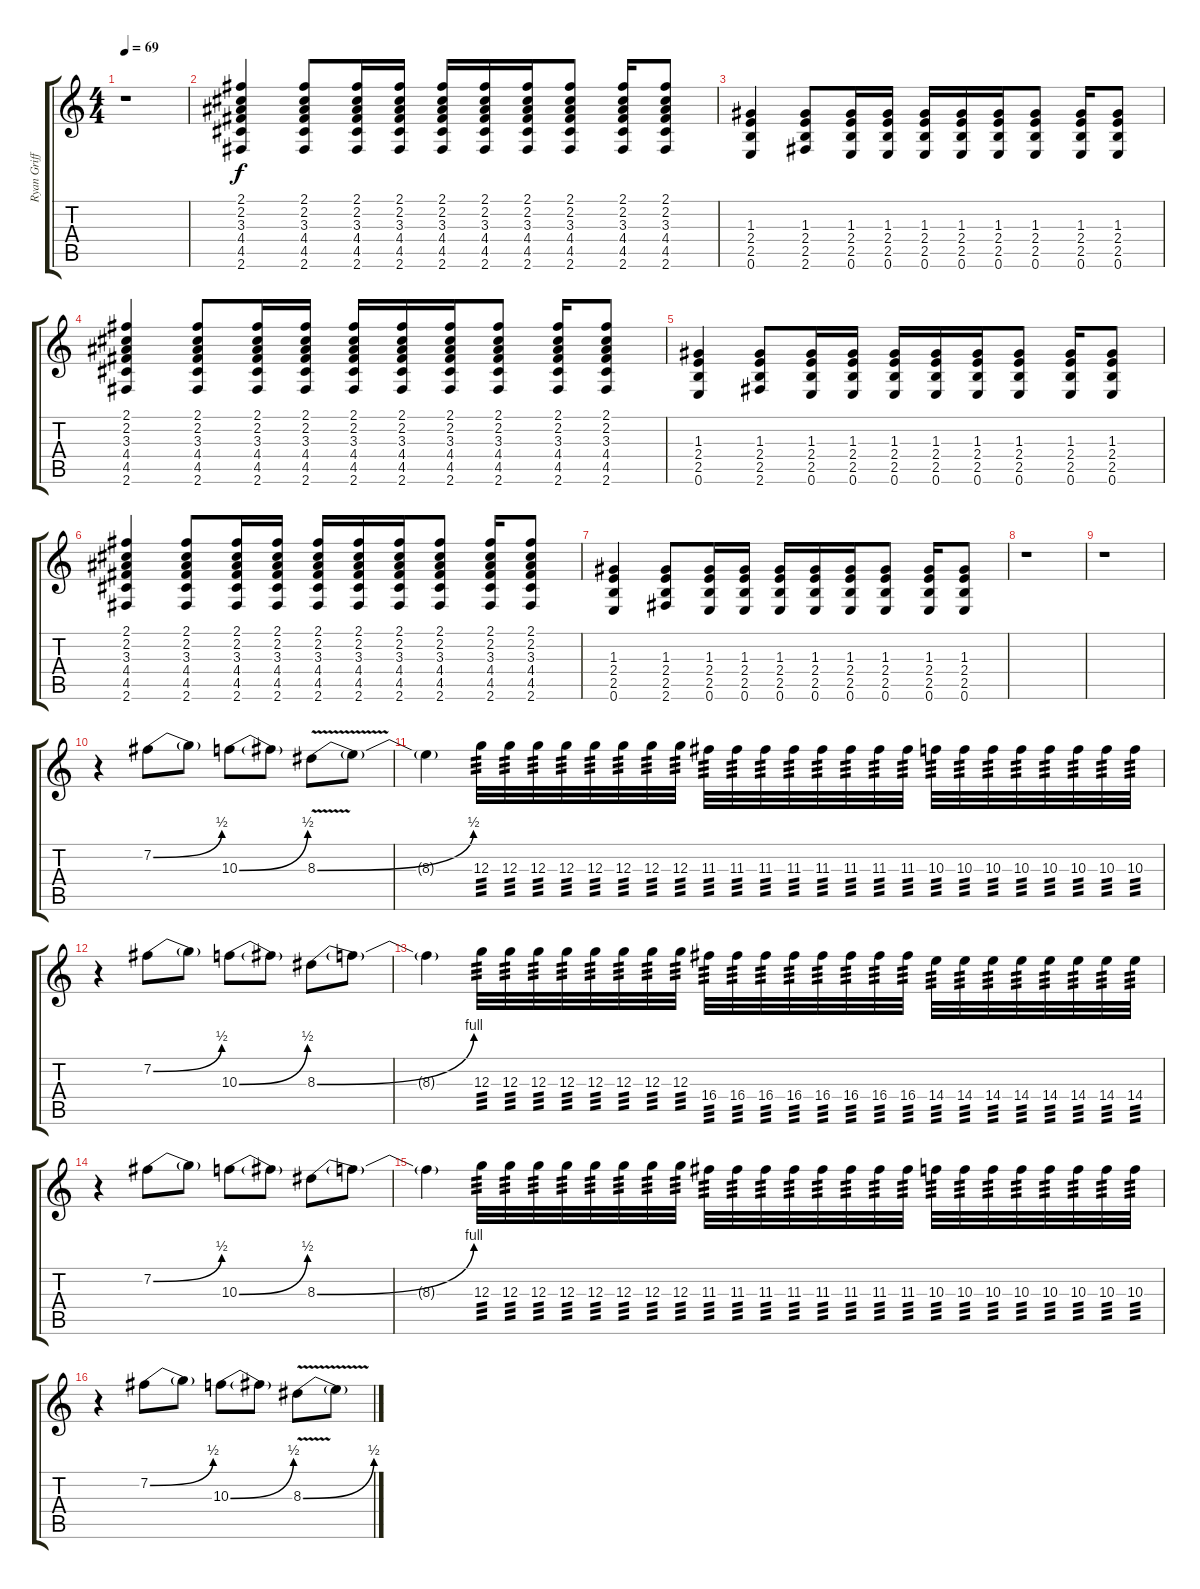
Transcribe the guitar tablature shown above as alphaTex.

\track ("Ryan Griffits" "Ryan Griff") {instrument distortionguitar}
\staff {score tabs}
\tuning (E4 B3 G3 D3 A2 E2) {hide}
\ts (4 4)
\tempo 69
\clef g2
\ks c
r.1{dy f} |
(2.1 2.2 3.3 4.4 4.5 2.6).4{volume 11 instrument electricguitarclean} (2.1 2.2 3.3 4.4 4.5 2.6).8 (2.1 2.2 3.3 4.4 4.5 2.6).16 (2.1 2.2 3.3 4.4 4.5 2.6).16 (2.1 2.2 3.3 4.4 4.5 2.6).16 (2.1 2.2 3.3 4.4 4.5 2.6).16 (2.1 2.2 3.3 4.4 4.5 2.6).16 (2.1 2.2 3.3 4.4 4.5 2.6).8 (2.1 2.2 3.3 4.4 4.5 2.6).16 (2.1 2.2 3.3 4.4 4.5 2.6).8 |
(1.3 2.4 2.5 0.6).4 (1.3 2.4 2.5 2.6).8 (1.3 2.4 2.5 0.6).16 (1.3 2.4 2.5 0.6).16 (1.3 2.4 2.5 0.6).16 (1.3 2.4 2.5 0.6).16 (1.3 2.4 2.5 0.6).16 (1.3 2.4 2.5 0.6).8 (1.3 2.4 2.5 0.6).16 (1.3 2.4 2.5 0.6).8 |
(2.1 2.2 3.3 4.4 4.5 2.6).4 (2.1 2.2 3.3 4.4 4.5 2.6).8 (2.1 2.2 3.3 4.4 4.5 2.6).16 (2.1 2.2 3.3 4.4 4.5 2.6).16 (2.1 2.2 3.3 4.4 4.5 2.6).16 (2.1 2.2 3.3 4.4 4.5 2.6).16 (2.1 2.2 3.3 4.4 4.5 2.6).16 (2.1 2.2 3.3 4.4 4.5 2.6).8 (2.1 2.2 3.3 4.4 4.5 2.6).16 (2.1 2.2 3.3 4.4 4.5 2.6).8 |
(1.3 2.4 2.5 0.6).4 (1.3 2.4 2.5 2.6).8 (1.3 2.4 2.5 0.6).16 (1.3 2.4 2.5 0.6).16 (1.3 2.4 2.5 0.6).16 (1.3 2.4 2.5 0.6).16 (1.3 2.4 2.5 0.6).16 (1.3 2.4 2.5 0.6).8 (1.3 2.4 2.5 0.6).16 (1.3 2.4 2.5 0.6).8 |
(2.1 2.2 3.3 4.4 4.5 2.6).4 (2.1 2.2 3.3 4.4 4.5 2.6).8 (2.1 2.2 3.3 4.4 4.5 2.6).16 (2.1 2.2 3.3 4.4 4.5 2.6).16 (2.1 2.2 3.3 4.4 4.5 2.6).16 (2.1 2.2 3.3 4.4 4.5 2.6).16 (2.1 2.2 3.3 4.4 4.5 2.6).16 (2.1 2.2 3.3 4.4 4.5 2.6).8 (2.1 2.2 3.3 4.4 4.5 2.6).16 (2.1 2.2 3.3 4.4 4.5 2.6).8 |
(1.3 2.4 2.5 0.6).4 (1.3 2.4 2.5 2.6).8 (1.3 2.4 2.5 0.6).16 (1.3 2.4 2.5 0.6).16 (1.3 2.4 2.5 0.6).16 (1.3 2.4 2.5 0.6).16 (1.3 2.4 2.5 0.6).16 (1.3 2.4 2.5 0.6).8 (1.3 2.4 2.5 0.6).16 (1.3 2.4 2.5 0.6).8 |
r.1 |
r.1 |
r.4{volume 16 instrument distortionguitar} 7.2{be (bend 0 0 60 2)}.8 7.2{t}.8 10.3{be (bend 0 0 60 2)}.8 10.3{t}.8 8.3{be (bend 0 0 60 2) v}.8 8.3{t}.8 |
8.3{t}.4 12.3.32{tp 3} 12.3.32{tp 3} 12.3.32{tp 3} 12.3.32{tp 3} 12.3.32{tp 3} 12.3.32{tp 3} 12.3.32{tp 3} 12.3.32{tp 3} 11.3.32{tp 3} 11.3.32{tp 3} 11.3.32{tp 3} 11.3.32{tp 3} 11.3.32{tp 3} 11.3.32{tp 3} 11.3.32{tp 3} 11.3.32{tp 3} 10.3.32{tp 3} 10.3.32{tp 3} 10.3.32{tp 3} 10.3.32{tp 3} 10.3.32{tp 3} 10.3.32{tp 3} 10.3.32{tp 3} 10.3.32{tp 3} |
r.4 7.2{be (bend 0 0 60 2)}.8 7.2{t}.8 10.3{be (bend 0 0 60 2)}.8 10.3{t}.8 8.3{be (bend 0 0 60 4)}.8 8.3{t}.8 |
8.3{t}.4 12.3.32{tp 3} 12.3.32{tp 3} 12.3.32{tp 3} 12.3.32{tp 3} 12.3.32{tp 3} 12.3.32{tp 3} 12.3.32{tp 3} 12.3.32{tp 3} 16.4.32{tp 3} 16.4.32{tp 3} 16.4.32{tp 3} 16.4.32{tp 3} 16.4.32{tp 3} 16.4.32{tp 3} 16.4.32{tp 3} 16.4.32{tp 3} 14.4.32{tp 3} 14.4.32{tp 3} 14.4.32{tp 3} 14.4.32{tp 3} 14.4.32{tp 3} 14.4.32{tp 3} 14.4.32{tp 3} 14.4.32{tp 3} |
r.4 7.2{be (bend 0 0 60 2)}.8 7.2{t}.8 10.3{be (bend 0 0 60 2)}.8 10.3{t}.8 8.3{be (bend 0 0 60 4)}.8 8.3{t}.8 |
8.3{t}.4 12.3.32{tp 3} 12.3.32{tp 3} 12.3.32{tp 3} 12.3.32{tp 3} 12.3.32{tp 3} 12.3.32{tp 3} 12.3.32{tp 3} 12.3.32{tp 3} 11.3.32{tp 3} 11.3.32{tp 3} 11.3.32{tp 3} 11.3.32{tp 3} 11.3.32{tp 3} 11.3.32{tp 3} 11.3.32{tp 3} 11.3.32{tp 3} 10.3.32{tp 3} 10.3.32{tp 3} 10.3.32{tp 3} 10.3.32{tp 3} 10.3.32{tp 3} 10.3.32{tp 3} 10.3.32{tp 3} 10.3.32{tp 3} |
r.4 7.2{be (bend 0 0 60 2)}.8 7.2{t}.8 10.3{be (bend 0 0 60 2)}.8 10.3{t}.8 8.3{be (bend 0 0 60 2) v}.8 8.3{t}.8
